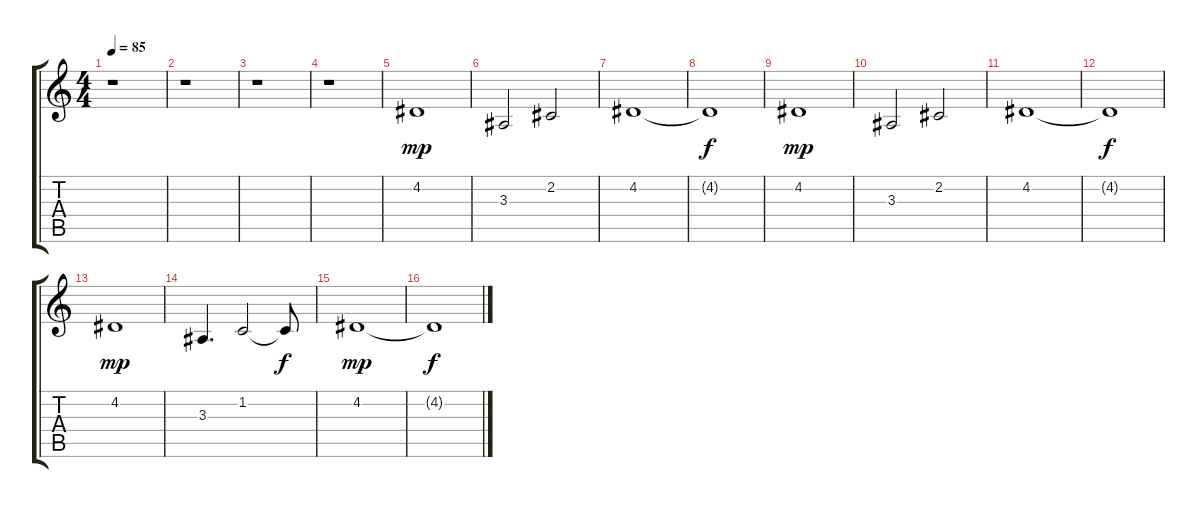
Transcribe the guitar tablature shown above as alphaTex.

\track "" {instrument reedorgan}
\staff {score tabs}
\tuning (E4 B3 G3 D3 A2 E2) {hide}
\ts (4 4)
\tempo 85
\clef g2
\ks c
r.1{dy mp} |
r.1 |
r.1 |
r.1 |
4.2.1 |
3.3.2 2.2.2 |
4.2.1 |
4.2{t}.1{dy f} |
4.2.1{dy mp} |
3.3.2 2.2.2 |
4.2.1 |
4.2{t}.1{dy f} |
4.2.1{dy mp} |
3.3.4{d} 1.2.2 1.2{t}.8{dy f} |
4.2.1{dy mp} |
4.2{t}.1{dy f}
